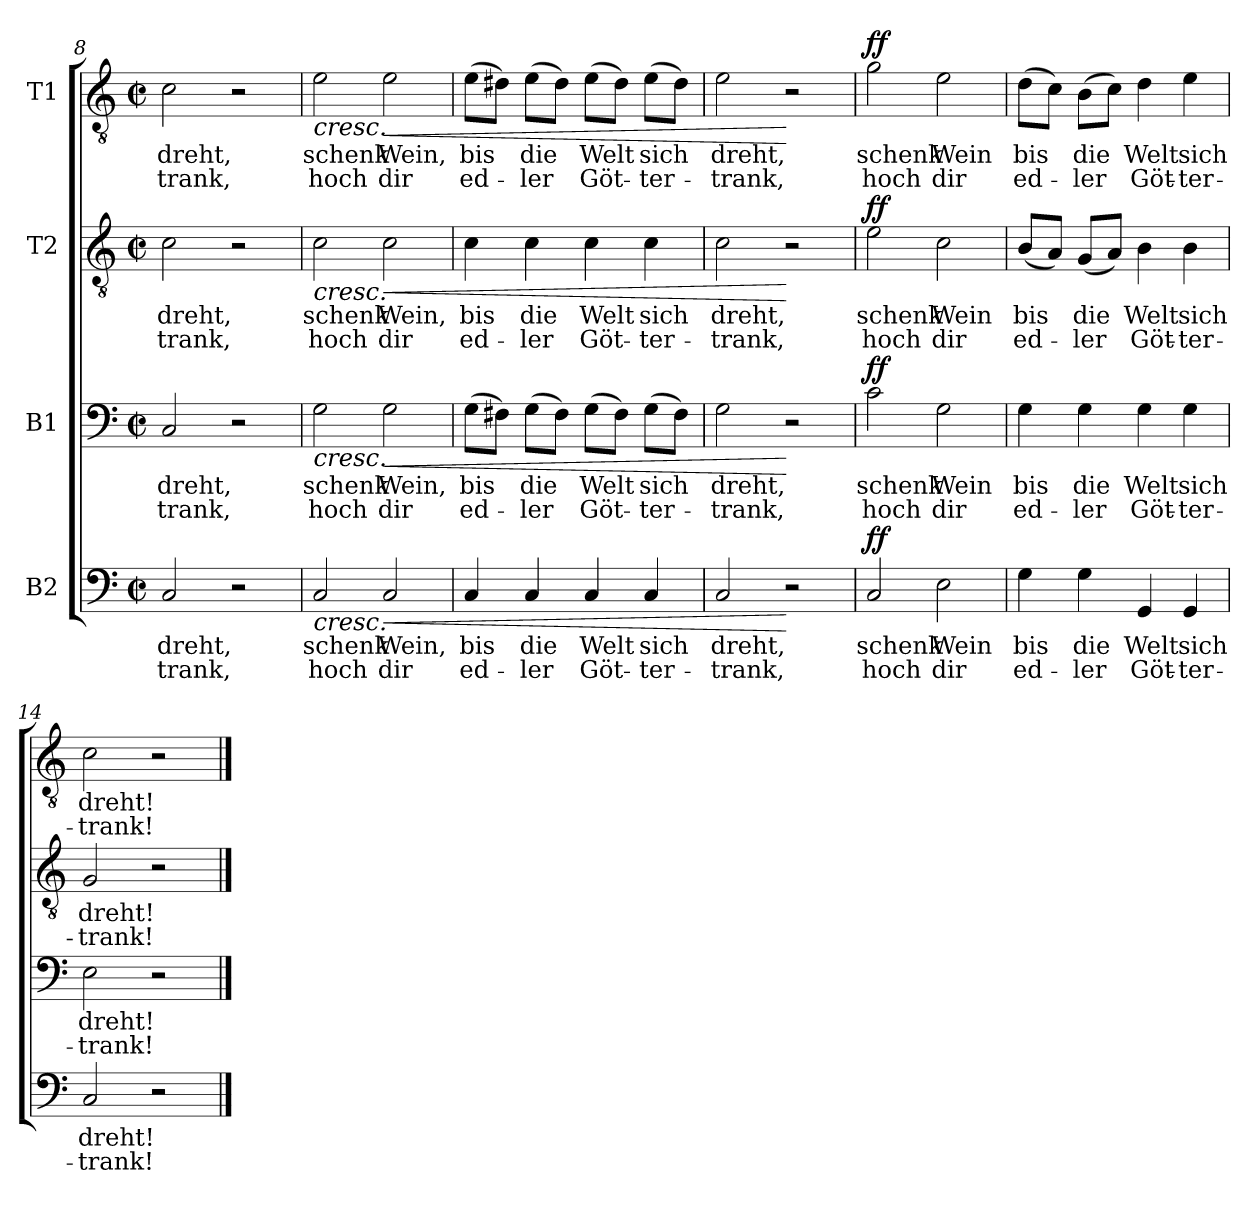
**kern	**text	**text	**dynam	**kern	**text	**text	**dynam	**kern	**text	**text	**dynam	**kern	**text	**text	**dynam
*part4	*part4	*part4	*part4	*part3	*part3	*part3	*part3	*part2	*part2	*part2	*part2	*part1	*part1	*part1	*part1
*staff4	*staff4	*staff4	*staff4	*staff3	*staff3	*staff3	*staff3	*staff2	*staff2	*staff2	*staff2	*staff1	*staff1	*staff1	*staff1
*I"B2	*	*	*	*I"B1	*	*	*	*I"T2	*	*	*	*I"T1	*	*	*
*clefF4	*	*	*	*clefF4	*	*	*	*clefGv2	*	*	*	*clefGv2	*	*	*
*k[]	*	*	*	*k[]	*	*	*	*k[]	*	*	*	*k[]	*	*	*
*M2/2	*	*	*	*M2/2	*	*	*	*M2/2	*	*	*	*M2/2	*	*	*
*met(c|)	*	*	*	*met(c|)	*	*	*	*met(c|)	*	*	*	*met(c|)	*	*	*
=8	=8	=8	=8	=8	=8	=8	=8	=8	=8	=8	=8	=8	=8	=8	=8
!	!LO:LY:b	!LO:LY:b	!	!	!LO:LY:b	!LO:LY:b	!	!	!LO:LY:b	!LO:LY:b	!	!	!LO:LY:b	!LO:LY:b	!
2C/	dreht,	-trank,	.	2C/	dreht,	-trank,	.	2c\	dreht,	-trank,	.	2c\	dreht,	-trank,	.
2r	.	.	.	2r	.	.	.	2r	.	.	.	2r	.	.	.
=9	=9	=9	=9	=9	=9	=9	=9	=9	=9	=9	=9	=9	=9	=9	=9
!	!LO:LY:b	!LO:LY:b	!LO:HP:b	!	!LO:LY:b	!LO:LY:b	!LO:HP:b	!	!LO:LY:b	!LO:LY:b	!LO:HP:b	!	!LO:LY:b	!LO:LY:b	!LO:HP:b
2C/	schenk	hoch	<	2G\	schenk	hoch	<	2c\	schenk	hoch	<	2e\	schenk	hoch	<
!	!LO:LY:b	!LO:LY:b	!LO:HP:b	!	!LO:LY:b	!LO:LY:b	!LO:HP:b	!	!LO:LY:b	!LO:LY:b	!LO:HP:b	!	!LO:LY:b	!LO:LY:b	!LO:HP:b
2C/	Wein,	dir	<	2G\	Wein,	dir	<	2c\	Wein,	dir	<	2e\	Wein,	dir	<
!!LO:LB:g=z
=10	=10	=10	=10	=10	=10	=10	=10	=10	=10	=10	=10	=10	=10	=10	=10
!	!LO:LY:b	!LO:LY:b	!	!	!LO:LY:b	!LO:LY:b	!	!	!LO:LY:b	!LO:LY:b	!	!	!LO:LY:b	!LO:LY:b	!
4C/	bis	ed-	.	(>8G\L	bis	ed-	.	4c\	bis	ed-	.	(>8e\L	bis	ed-	.
.	.	.	.	8F#X\J)	.	.	.	.	.	.	.	8d#X\J)	.	.	.
!	!LO:LY:b	!LO:LY:b	!	!	!LO:LY:b	!LO:LY:b	!	!	!LO:LY:b	!LO:LY:b	!	!	!LO:LY:b	!LO:LY:b	!
4C/	die	-ler	.	(>8G\L	die	-ler	.	4c\	die	-ler	.	(>8e\L	die	-ler	.
.	.	.	.	8F#\J)	.	.	.	.	.	.	.	8d#\J)	.	.	.
!	!LO:LY:b	!LO:LY:b	!	!	!LO:LY:b	!LO:LY:b	!	!	!LO:LY:b	!LO:LY:b	!	!	!LO:LY:b	!LO:LY:b	!
4C/	Welt	Göt-	.	(>8G\L	Welt	Göt-	.	4c\	Welt	Göt-	.	(>8e\L	Welt	Göt-	.
.	.	.	.	8F#\J)	.	.	.	.	.	.	.	8d#\J)	.	.	.
!	!LO:LY:b	!LO:LY:b	!	!	!LO:LY:b	!LO:LY:b	!	!	!LO:LY:b	!LO:LY:b	!	!	!LO:LY:b	!LO:LY:b	!
4C/	sich	-ter-	.	(>8G\L	sich	-ter-	.	4c\	sich	-ter-	.	(>8e\L	sich	-ter-	.
.	.	.	.	8F#\J)	.	.	.	.	.	.	.	8d#\J)	.	.	.
=11	=11	=11	=11	=11	=11	=11	=11	=11	=11	=11	=11	=11	=11	=11	=11
!	!LO:LY:b	!LO:LY:b	!	!	!LO:LY:b	!LO:LY:b	!	!	!LO:LY:b	!LO:LY:b	!	!	!LO:LY:b	!LO:LY:b	!
2C/	dreht,	-trank,	.	2G\	dreht,	-trank,	.	2c\	dreht,	-trank,	.	2e\	dreht,	-trank,	.
2r	.	.	[ [	2r	.	.	[ [	2r	.	.	[ [	2r	.	.	[ [
=12	=12	=12	=12	=12	=12	=12	=12	=12	=12	=12	=12	=12	=12	=12	=12
!	!LO:LY:b	!LO:LY:b	!LO:DY:a	!	!LO:LY:b	!LO:LY:b	!LO:DY:a	!	!LO:LY:b	!LO:LY:b	!LO:DY:a	!	!LO:LY:b	!LO:LY:b	!LO:DY:a
2C/	schenk	hoch	ff	2c\	schenk	hoch	ff	2e\	schenk	hoch	ff	2g\	schenk	hoch	ff
!	!LO:LY:b	!LO:LY:b	!	!	!LO:LY:b	!LO:LY:b	!	!	!LO:LY:b	!LO:LY:b	!	!	!LO:LY:b	!LO:LY:b	!
2E\	Wein	dir	.	2G\	Wein	dir	.	2c\	Wein	dir	.	2e\	Wein	dir	.
=13	=13	=13	=13	=13	=13	=13	=13	=13	=13	=13	=13	=13	=13	=13	=13
!	!LO:LY:b	!LO:LY:b	!	!	!LO:LY:b	!LO:LY:b	!	!	!LO:LY:b	!LO:LY:b	!	!	!LO:LY:b	!LO:LY:b	!
4G\	bis	ed-	.	4G\	bis	ed-	.	(<8B/L	bis	ed-	.	(>8d\L	bis	ed-	.
.	.	.	.	.	.	.	.	8A/J)	.	.	.	8c\J)	.	.	.
!	!LO:LY:b	!LO:LY:b	!	!	!LO:LY:b	!LO:LY:b	!	!	!LO:LY:b	!LO:LY:b	!	!	!LO:LY:b	!LO:LY:b	!
4G\	die	-ler	.	4G\	die	-ler	.	(<8G/L	die	-ler	.	(>8B\L	die	-ler	.
.	.	.	.	.	.	.	.	8A/J)	.	.	.	8c\J)	.	.	.
!	!LO:LY:b	!LO:LY:b	!	!	!LO:LY:b	!LO:LY:b	!	!	!LO:LY:b	!LO:LY:b	!	!	!LO:LY:b	!LO:LY:b	!
4GG/	Welt	Göt-	.	4G\	Welt	Göt-	.	4B\	Welt	Göt-	.	4d\	Welt	Göt-	.
!	!LO:LY:b	!LO:LY:b	!	!	!LO:LY:b	!LO:LY:b	!	!	!LO:LY:b	!LO:LY:b	!	!	!LO:LY:b	!LO:LY:b	!
4GG/	sich	-ter-	.	4G\	sich	-ter-	.	4B\	sich	-ter-	.	4e\	sich	-ter-	.
=14	=14	=14	=14	=14	=14	=14	=14	=14	=14	=14	=14	=14	=14	=14	=14
!	!LO:LY:b	!LO:LY:b	!	!	!LO:LY:b	!LO:LY:b	!	!	!LO:LY:b	!LO:LY:b	!	!	!LO:LY:b	!LO:LY:b	!
2C/	dreht!	-trank!	.	2E\	dreht!	-trank!	.	2G/	dreht!	-trank!	.	2c\	dreht!	-trank!	.
2r	.	.	.	2r	.	.	.	2r	.	.	.	2r	.	.	.
==	==	==	==	==	==	==	==	==	==	==	==	==	==	==	==
*-	*-	*-	*-	*-	*-	*-	*-	*-	*-	*-	*-	*-	*-	*-	*-
